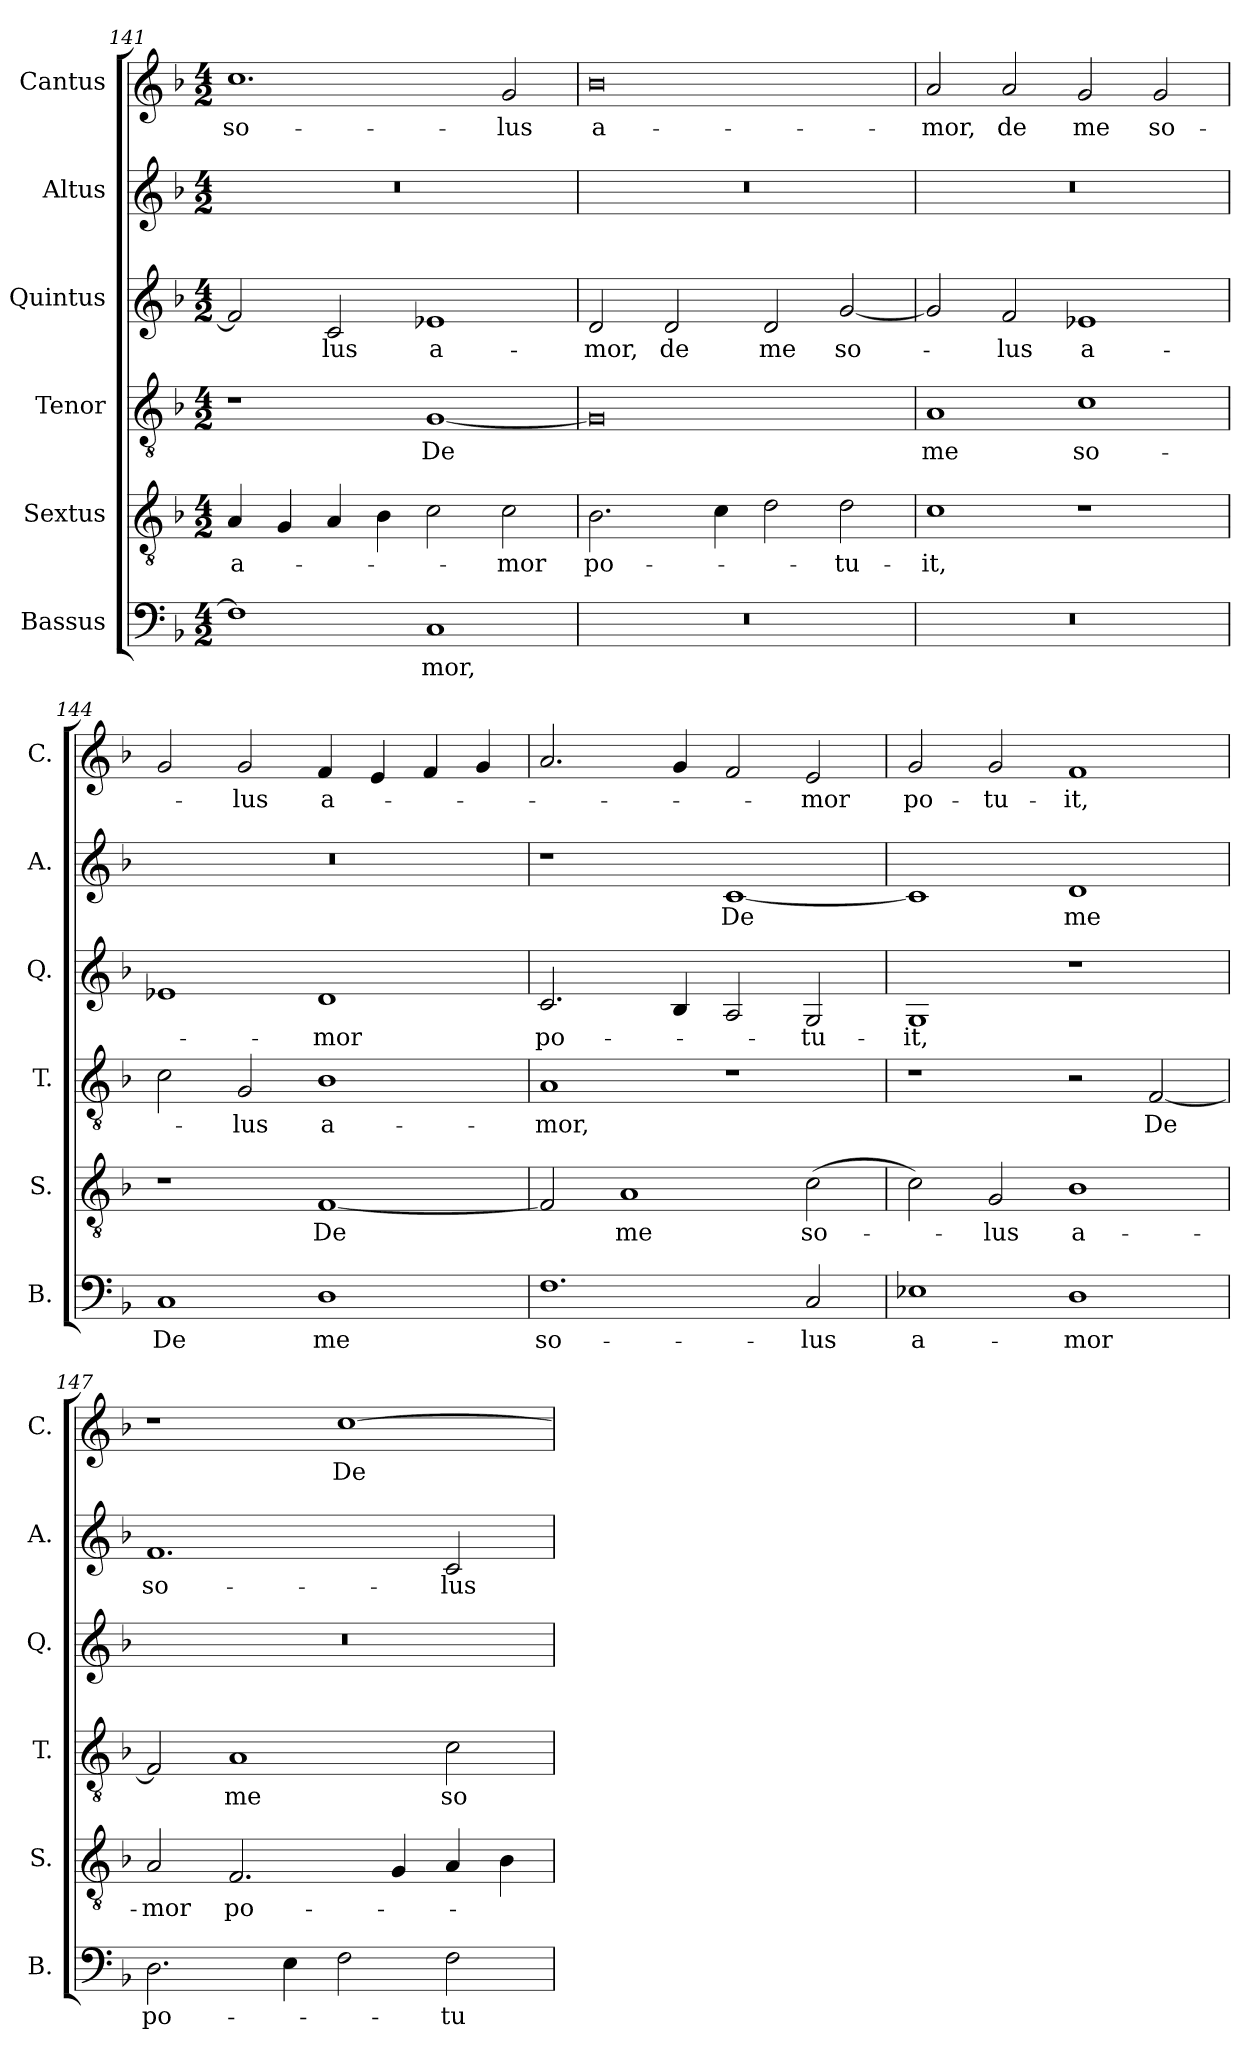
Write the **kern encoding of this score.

**kern	**text	**kern	**text	**kern	**text	**kern	**text	**kern	**text	**kern	**text
*part6	*part6	*part5	*part5	*part4	*part4	*part3	*part3	*part2	*part2	*part1	*part1
*staff6	*staff6	*staff5	*staff5	*staff4	*staff4	*staff3	*staff3	*staff2	*staff2	*staff1	*staff1
*I"Bassus	*	*I"Sextus	*	*I"Tenor	*	*I"Quintus	*	*I"Altus	*	*I"Cantus	*
*I'B.	*	*I'S.	*	*I'T.	*	*I'Q.	*	*I'A.	*	*I'C.	*
*clefF4	*	*clefGv2	*	*clefGv2	*	*clefG2	*	*clefG2	*	*clefG2	*
*k[b-]	*	*k[b-]	*	*k[b-]	*	*k[b-]	*	*k[b-]	*	*k[b-]	*
*M4/2	*	*M4/2	*	*M4/2	*	*M4/2	*	*M4/2	*	*M4/2	*
=141	=141	=141	=141	=141	=141	=141	=141	=141	=141	=141	=141
1F]	.	4A/	a-	1r	.	2f/]	.	0r	.	1.cc	so-
.	.	4G/	.	.	.	.	.	.	.	.	.
.	.	4A/	.	.	.	2c/	-lus	.	.	.	.
.	.	4B-\	.	.	.	.	.	.	.	.	.
1C	-mor,	2c\	.	[1G	De	1e-X	a-	.	.	.	.
.	.	2c\	-mor	.	.	.	.	.	.	2g/	-lus
=142	=142	=142	=142	=142	=142	=142	=142	=142	=142	=142	=142
0r	.	2.B-\	po-	0G]	.	2d/	-mor,	0r	.	0b-	a-
.	.	.	.	.	.	2d/	de	.	.	.	.
.	.	4c\	.	.	.	.	.	.	.	.	.
.	.	2d\	.	.	.	2d/	me	.	.	.	.
.	.	2d\	-tu-	.	.	[2g/	so-	.	.	.	.
!!LO:PB:g=z
=143	=143	=143	=143	=143	=143	=143	=143	=143	=143	=143	=143
0r	.	1c	-it,	1A	me	2g/]	.	0r	.	2a/	-mor,
.	.	.	.	.	.	2f/	-lus	.	.	2a/	de
.	.	1r	.	1c	so-	1e-X	a-	.	.	2g/	me
.	.	.	.	.	.	.	.	.	.	2g/	so-
=144	=144	=144	=144	=144	=144	=144	=144	=144	=144	=144	=144
1C	De	1r	.	2c\	.	1e-X	.	0r	.	2g/	.
.	.	.	.	2G/	-lus	.	.	.	.	2g/	-lus
1D	me	[1F	De	1B-	a-	1d	-mor	.	.	4f/	a-
.	.	.	.	.	.	.	.	.	.	4e/	.
.	.	.	.	.	.	.	.	.	.	4f/	.
.	.	.	.	.	.	.	.	.	.	4g/	.
=145	=145	=145	=145	=145	=145	=145	=145	=145	=145	=145	=145
1.F	so-	2F/]	.	1A	-mor,	2.c/	po-	1r	.	2.a/	.
.	.	1A	me	.	.	.	.	.	.	.	.
.	.	.	.	.	.	4B-/	.	.	.	4g/	.
.	.	.	.	1r	.	2A/	.	[1c	De	2f/	.
2C/	-lus	(>2c\	so-	.	.	2G/	-tu-	.	.	2e/	-mor
=146	=146	=146	=146	=146	=146	=146	=146	=146	=146	=146	=146
1E-X	a-	2c\)	.	1r	.	1G	-it,	1c]	.	2g/	po-
.	.	2G/	-lus	.	.	.	.	.	.	2g/	-tu-
1D	-mor	1B-	a-	2r	.	1r	.	1d	me	1f	-it,
.	.	.	.	[2F/	De	.	.	.	.	.	.
=147	=147	=147	=147	=147	=147	=147	=147	=147	=147	=147	=147
2.D\	po-	2A/	-mor	2F/]	.	0r	.	1.f	so-	1r	.
.	.	2.F/	po-	1A	me	.	.	.	.	.	.
4E\	.	.	.	.	.	.	.	.	.	.	.
2F\	.	.	.	.	.	.	.	.	.	[1cc	De
.	.	4G/	.	.	.	.	.	.	.	.	.
2F\	-tu-	4A/	.	2c\	so-	.	.	2c/	-lus	.	.
.	.	4B-\	.	.	.	.	.	.	.	.	.
=	=	=	=	=	=	=	=	=	=	=	=
*-	*-	*-	*-	*-	*-	*-	*-	*-	*-	*-	*-
